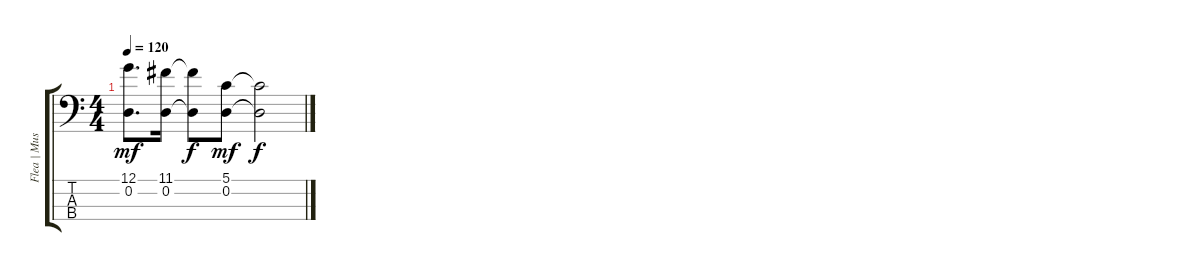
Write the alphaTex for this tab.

\track ("Flea | Music Man Stingray | Bass" "Flea | Mus") {instrument electricbassfinger}
\staff {score tabs}
\tuning (G2 D2 A1 E1) {hide}
\ts (4 4)
\tempo 120
\clef f4
\ks c
(12.1 0.2).8{d dy mf} (11.1 0.2).16 (11.1{t} 0.2{t}).8{dy f} (5.1 0.2).8{dy mf} (5.1{t} 0.2{t}).2{dy f}
